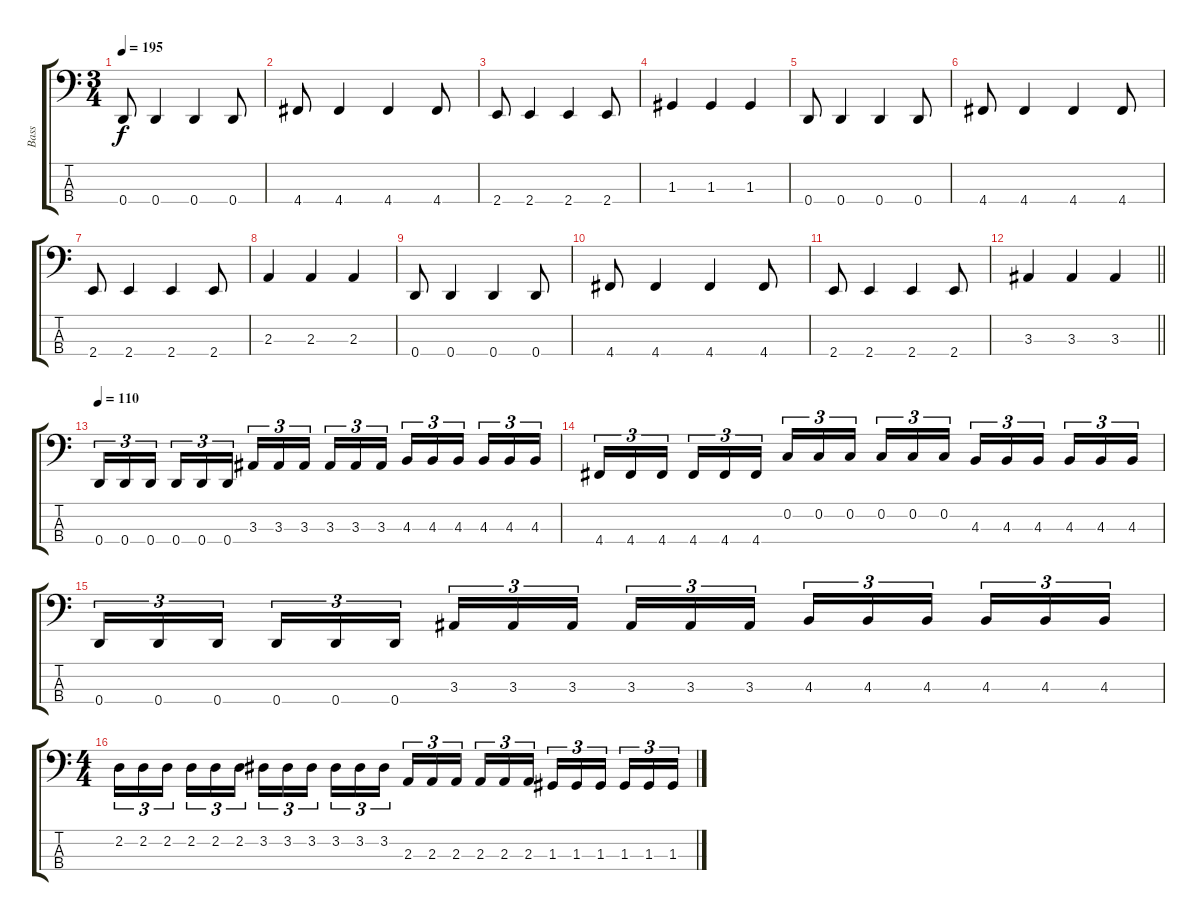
\track ("Bass" "Bass") {instrument electricbasspick}
\staff {score tabs}
\tuning (F2 C2 G1 D1) {hide}
\ts (3 4)
\tempo 195
\clef f4
\ks c
0.4.8{dy f} 0.4.4 0.4.4 0.4.8 |
4.4.8 4.4.4 4.4.4 4.4.8 |
2.4.8 2.4.4 2.4.4 2.4.8 |
1.3.4 1.3.4 1.3.4 |
0.4.8 0.4.4 0.4.4 0.4.8 |
4.4.8 4.4.4 4.4.4 4.4.8 |
2.4.8 2.4.4 2.4.4 2.4.8 |
2.3.4 2.3.4 2.3.4 |
0.4.8 0.4.4 0.4.4 0.4.8 |
4.4.8 4.4.4 4.4.4 4.4.8 |
2.4.8 2.4.4 2.4.4 2.4.8 |
\barLineRight lightlight
3.3.4 3.3.4 3.3.4 |
\tempo 110
0.4.16{tu (3 2)} 0.4.16{tu (3 2)} 0.4.16{tu (3 2) beam splitsecondary} 0.4.16{tu (3 2)} 0.4.16{tu (3 2)} 0.4.16{tu (3 2)} 3.3.16{tu (3 2)} 3.3.16{tu (3 2)} 3.3.16{tu (3 2) beam splitsecondary} 3.3.16{tu (3 2)} 3.3.16{tu (3 2)} 3.3.16{tu (3 2)} 4.3.16{tu (3 2)} 4.3.16{tu (3 2)} 4.3.16{tu (3 2) beam splitsecondary} 4.3.16{tu (3 2)} 4.3.16{tu (3 2)} 4.3.16{tu (3 2)} |
4.4.16{tu (3 2)} 4.4.16{tu (3 2)} 4.4.16{tu (3 2) beam splitsecondary} 4.4.16{tu (3 2)} 4.4.16{tu (3 2)} 4.4.16{tu (3 2)} 0.2.16{tu (3 2)} 0.2.16{tu (3 2)} 0.2.16{tu (3 2) beam splitsecondary} 0.2.16{tu (3 2)} 0.2.16{tu (3 2)} 0.2.16{tu (3 2)} 4.3.16{tu (3 2)} 4.3.16{tu (3 2)} 4.3.16{tu (3 2) beam splitsecondary} 4.3.16{tu (3 2)} 4.3.16{tu (3 2)} 4.3.16{tu (3 2)} |
0.4.16{tu (3 2)} 0.4.16{tu (3 2)} 0.4.16{tu (3 2) beam splitsecondary} 0.4.16{tu (3 2)} 0.4.16{tu (3 2)} 0.4.16{tu (3 2)} 3.3.16{tu (3 2)} 3.3.16{tu (3 2)} 3.3.16{tu (3 2) beam splitsecondary} 3.3.16{tu (3 2)} 3.3.16{tu (3 2)} 3.3.16{tu (3 2)} 4.3.16{tu (3 2)} 4.3.16{tu (3 2)} 4.3.16{tu (3 2) beam splitsecondary} 4.3.16{tu (3 2)} 4.3.16{tu (3 2)} 4.3.16{tu (3 2)} |
\ts (4 4)
2.2.16{tu (3 2)} 2.2.16{tu (3 2)} 2.2.16{tu (3 2) beam splitsecondary} 2.2.16{tu (3 2)} 2.2.16{tu (3 2)} 2.2.16{tu (3 2)} 3.2.16{tu (3 2)} 3.2.16{tu (3 2)} 3.2.16{tu (3 2) beam splitsecondary} 3.2.16{tu (3 2)} 3.2.16{tu (3 2)} 3.2.16{tu (3 2)} 2.3.16{tu (3 2)} 2.3.16{tu (3 2)} 2.3.16{tu (3 2) beam splitsecondary} 2.3.16{tu (3 2)} 2.3.16{tu (3 2)} 2.3.16{tu (3 2)} 1.3.16{tu (3 2)} 1.3.16{tu (3 2)} 1.3.16{tu (3 2) beam splitsecondary} 1.3.16{tu (3 2)} 1.3.16{tu (3 2)} 1.3.16{tu (3 2)}
